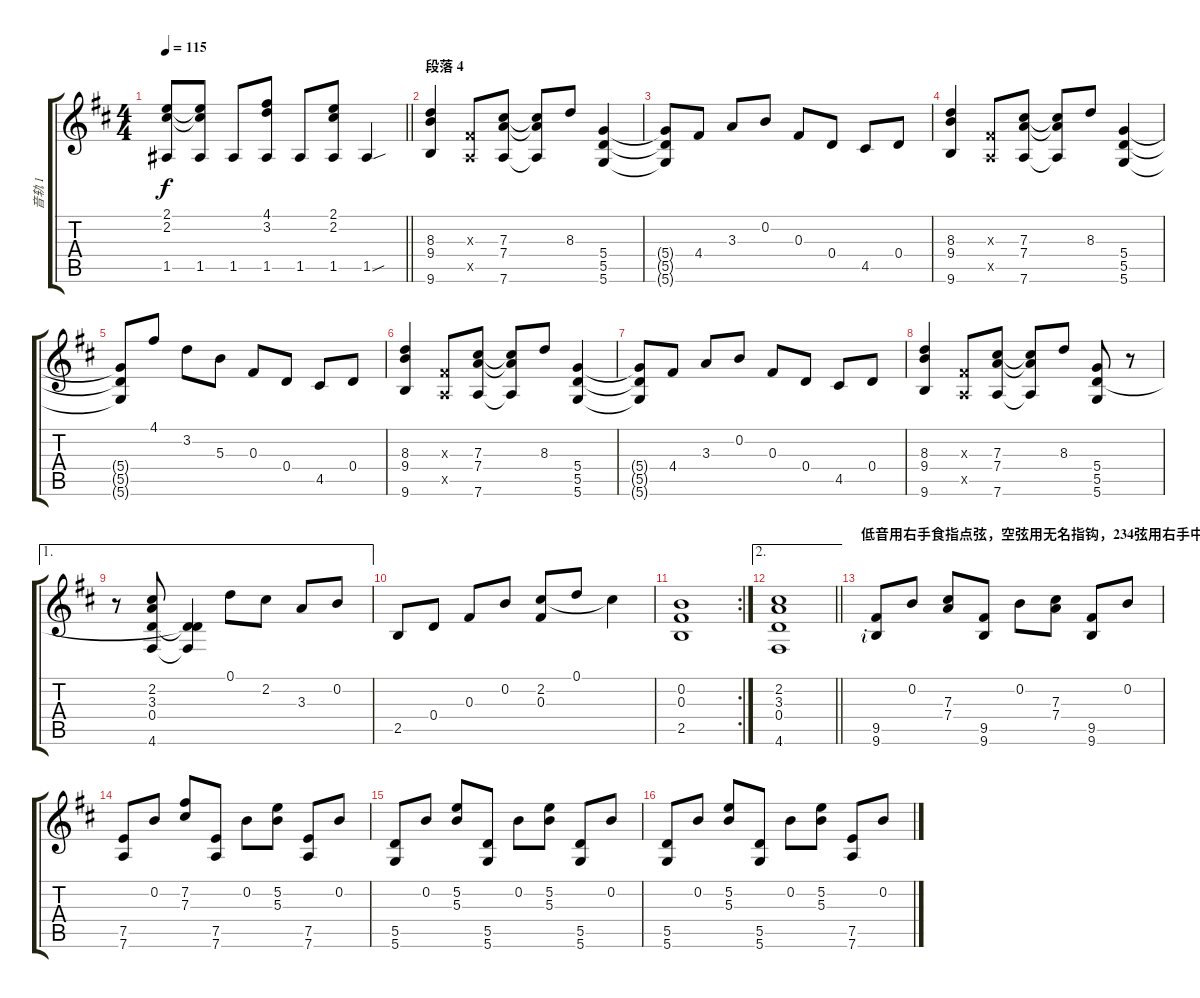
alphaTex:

\track ("音轨 1" "音轨 1") {instrument acousticguitarsteel}
\staff {score tabs}
\tuning (D4 B3 Gb3 D3 A2 D2) {hide}
\ts (4 4)
\tempo 115
\clef g2
\barLineRight lightlight
\ks d
(2.1 2.2 1.5).8{dy f} (2.1{t} 2.2{t} 1.5).8 1.5.8 (4.1 3.2 1.5).8 1.5.8 (2.1 2.2 1.5).8 1.5{sou}.4 |
\section ("" "段落 4")
(8.3 9.4 9.6).4 (0.3{x} 0.5{x}).8 (7.3 7.4 7.6).8 (7.3{t} 7.4{t} 7.6{t}).8 8.3.8 (5.4 5.5 5.6).4 |
(5.4{t} 5.5{t} 5.6{t}).8 4.4.8 3.3.8 0.2.8 0.3.8 0.4.8 4.5.8 0.4.8 |
(8.3 9.4 9.6).4 (0.3{x} 0.5{x}).8 (7.3 7.4 7.6).8 (7.3{t} 7.4{t} 7.6{t}).8 8.3.8 (5.4 5.5 5.6).4 |
(5.4{t} 5.5{t} 5.6{t}).8 4.1.8 3.2.8 5.3.8 0.3.8 0.4.8 4.5.8 0.4.8 |
(8.3 9.4 9.6).4 (0.3{x} 0.5{x}).8 (7.3 7.4 7.6).8 (7.3{t} 7.4{t} 7.6{t}).8 8.3.8 (5.4 5.5 5.6).4 |
(5.4{t} 5.5{t} 5.6{t}).8 4.4.8 3.3.8 0.2.8 0.3.8 0.4.8 4.5.8 0.4.8 |
(8.3 9.4 9.6).4 (0.3{x} 0.5{x}).8 (7.3 7.4 7.6).8 (7.3{t} 7.4{t} 7.6{t}).8 8.3.8 (5.4 5.5 5.6).8 r.8 |
\ae 1
r.8 (2.2 3.3 0.4 4.6).8 (0.4{t} 5.5{t} 4.6{t}).4 0.1.8 2.2.8 3.3.8 0.2.8 |
2.5.8 0.4.8 0.3.8 0.2.8 (2.2 0.3).8 0.1.8 2.2{t}.4 |
\rc 2
(0.2 0.3 2.5).1 |
\ae 2
\barLineRight lightlight
(2.2 3.3 0.4 4.6).1 |
\section ("" "低音用右手食指点弦，空弦用无名指钩，234弦用右手中指无名指锤弦，右右左的节奏，后面类推")
(9.5 9.6{rf 2}).8 0.2.8 (7.3 7.4).8 (9.5 9.6).8 0.2.8 (7.3 7.4).8 (9.5 9.6).8 0.2.8 |
(7.5 7.6).8 0.2.8 (7.2 7.3).8 (7.5 7.6).8 0.2.8 (5.2 5.3).8 (7.5 7.6).8 0.2.8 |
(5.5 5.6).8 0.2.8 (5.2 5.3).8 (5.5 5.6).8 0.2.8 (5.2 5.3).8 (5.5 5.6).8 0.2.8 |
(5.5 5.6).8 0.2.8 (5.2 5.3).8 (5.5 5.6).8 0.2.8 (5.2 5.3).8 (7.5 7.6).8 0.2.8
